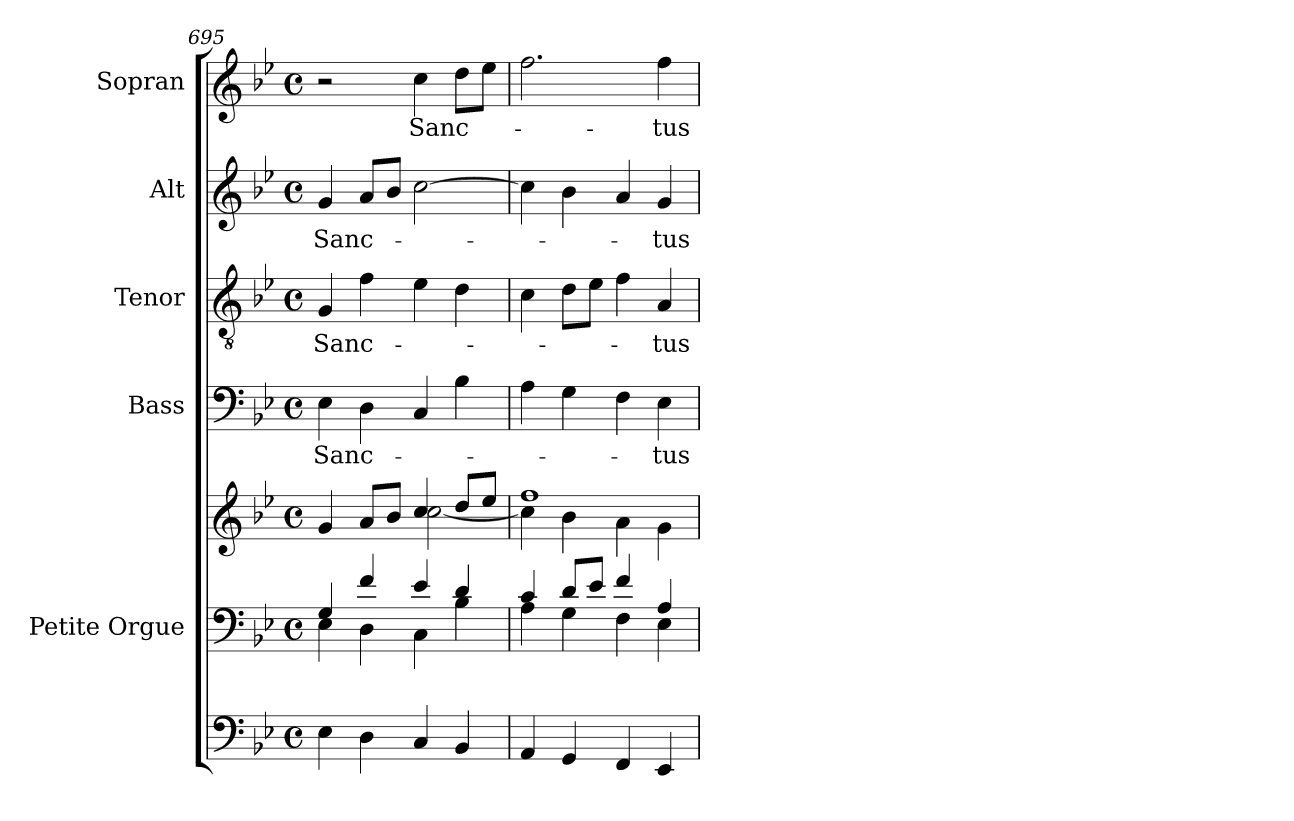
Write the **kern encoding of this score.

**kern	**kern	**kern	**kern	**text	**kern	**text	**kern	**text	**kern	**text
*part6	*part5	*part5	*part4	*part4	*part3	*part3	*part2	*part2	*part1	*part1
*staff7	*staff6	*staff5	*staff4	*staff4	*staff3	*staff3	*staff2	*staff2	*staff1	*staff1
*	*I"Petite Orgue	*	*I"Bass	*	*I"Tenor	*	*I"Alt	*	*I"Sopran	*
*	*I'Org. 1	*	*I'B.	*	*I'T.	*	*I'A.	*	*I'S.	*
*clefF4	*clefF4	*clefG2	*clefF4	*	*clefGv2	*	*clefG2	*	*clefG2	*
*k[b-e-]	*k[b-e-]	*k[b-e-]	*k[b-e-]	*	*k[b-e-]	*	*k[b-e-]	*	*k[b-e-]	*
*B-:	*B-:	*B-:	*B-:	*	*B-:	*	*B-:	*	*B-:	*
*M4/4	*M4/4	*M4/4	*M4/4	*	*M4/4	*	*M4/4	*	*M4/4	*
*met(c)	*met(c)	*met(c)	*met(c)	*	*met(c)	*	*met(c)	*	*met(c)	*
=695	=695	=695	=695	=695	=695	=695	=695	=695	=695	=695
*	*^	*^	*	*	*	*	*	*	*	*
!	!	!	!	!	!	!LO:LY:b	!	!LO:LY:b	!	!LO:LY:b	!	!
4E-\	4G/	4E-\	4g/	2ryy	4E-\	Sanc-	4G/	Sanc-	4g/	Sanc-	2r	.
4D\	4f/	4D\	8a/L	.	4D\	.	4f\	.	8a/L	.	.	.
.	.	.	8b-/J	.	.	.	.	.	8b-/J	.	.	.
!	!	!	!	!	!	!	!	!	!	!	!	!LO:LY:b
4C/	4e-/	4C\	4cc/	[<2cc\	4C/	.	4e-\	.	[2cc\	.	4cc\	Sanc-
4BB-/	4d/	4B-\	8dd/L	.	4B-\	.	4d\	.	.	.	8dd\L	.
.	.	.	8ee-/J	.	.	.	.	.	.	.	8ee-\J	.
!!LO:LB:g=z
=696	=696	=696	=696	=696	=696	=696	=696	=696	=696	=696	=696	=696
4AA/	4c/	4A\	1ff	4cc\]	4A\	.	4c\	.	4cc\]	.	2.ff\	.
4GG/	8d/L	4G\	.	4b-\	4G\	.	8d\L	.	4b-\	.	.	.
.	8e-/J	.	.	.	.	.	8e-\J	.	.	.	.	.
4FF/	4f/	4F\	.	4a\	4F\	.	4f\	.	4a/	.	.	.
!	!	!	!	!	!	!LO:LY:b	!	!LO:LY:b	!	!LO:LY:b	!	!LO:LY:b
4EE-/	4A/	4E-\	.	4g\	4E-\	-tus	4A/	-tus	4g/	-tus	4ff\	-tus
*	*v	*v	*	*	*	*	*	*	*	*	*	*
*	*	*v	*v	*	*	*	*	*	*	*	*
=	=	=	=	=	=	=	=	=	=	=
*-	*-	*-	*-	*-	*-	*-	*-	*-	*-	*-
